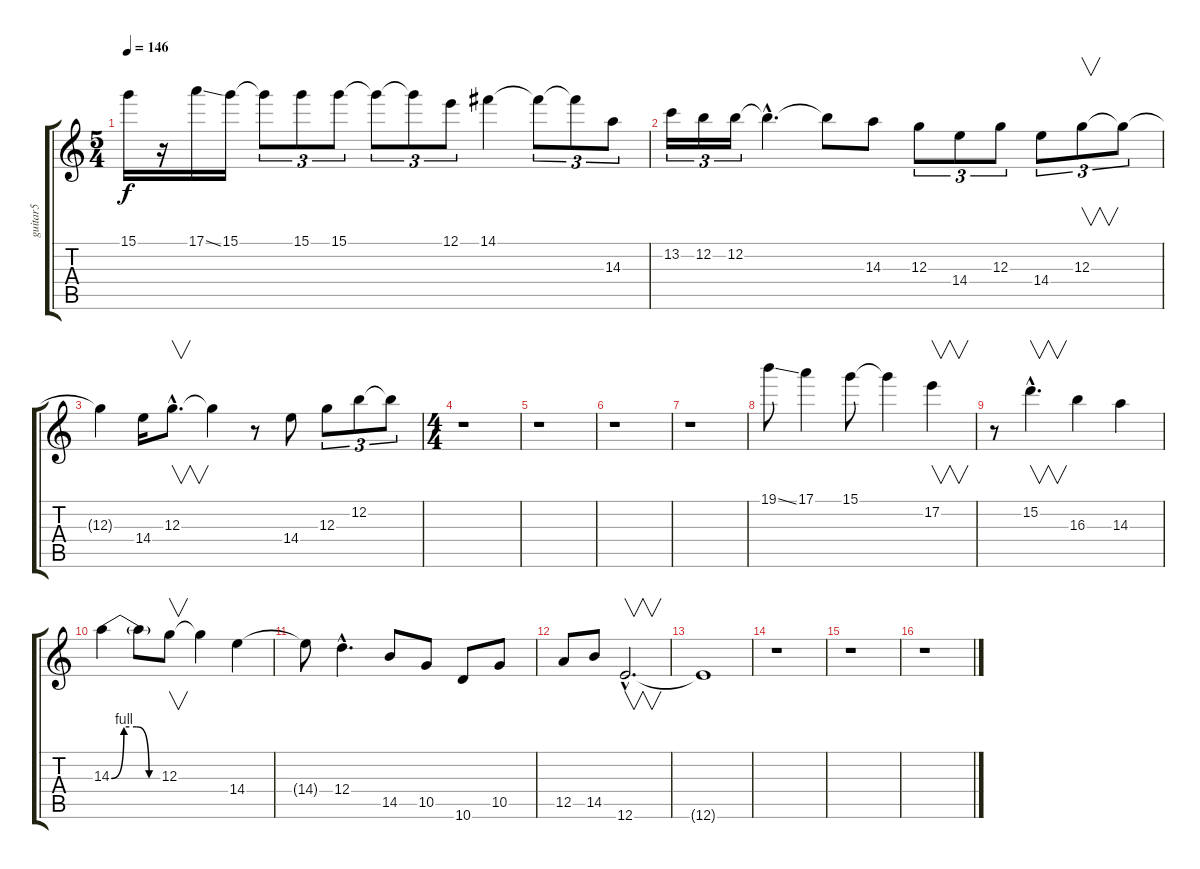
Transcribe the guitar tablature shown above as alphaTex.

\track ("guitar5" "guitar5") {instrument distortionguitar}
\staff {score tabs}
\tuning (E4 B3 G3 D3 A2 E2) {hide}
\ts (5 4)
\tempo 146
\clef g2
\ks c
15.1.16{dy f} r.16 17.1{ss}.16 15.1.16 15.1{t}.8{tu (3 2)} 15.1.8{tu (3 2)} 15.1.8{tu (3 2)} 15.1{t}.8{tu (3 2)} 15.1{t}.8{tu (3 2)} 12.1.8{tu (3 2)} 14.1.4 14.1{t}.8{tu (3 2)} 14.1{t}.8{tu (3 2)} 14.3.8{tu (3 2)} |
13.2.16{tu (3 2)} 12.2.16{tu (3 2)} 12.2.16{tu (3 2)} 12.2{hac t}.4{d} 12.2{t}.8 14.3.8 12.3.8{tu (3 2)} 14.4.8{tu (3 2)} 12.3.8{tu (3 2)} 14.4.8{tu (3 2)} 12.3.8{v tu (3 2)} 12.3{t}.8{tu (3 2)} |
12.3{t}.4 14.4.16 12.3{hac}.8{v d} 12.3{t}.4 r.8 14.4.8 12.3.8{tu (3 2)} 12.2.8{tu (3 2)} 12.2{t}.8{tu (3 2)} |
\ts (4 4)
r.1 |
r.1 |
r.1 |
r.1 |
19.1{ss}.8 17.1.4 15.1.8 15.1{t}.4 17.2.4{v} |
r.8 15.2{hac}.4{v d} 16.3.4 14.3.4 |
14.3{be (custom 0 0 15 4 30 4 45 0 60 0)}.4 14.3{t}.8 12.3.8{v} 12.3{t}.4 14.4.4 |
14.4{t}.8 12.4{hac}.4{d} 14.5.8 10.5.8 10.6.8 10.5.8 |
12.5.8 14.5.8 12.6{hac}.2{v d} |
12.6{t}.1 |
r.1 |
r.1 |
r.1
